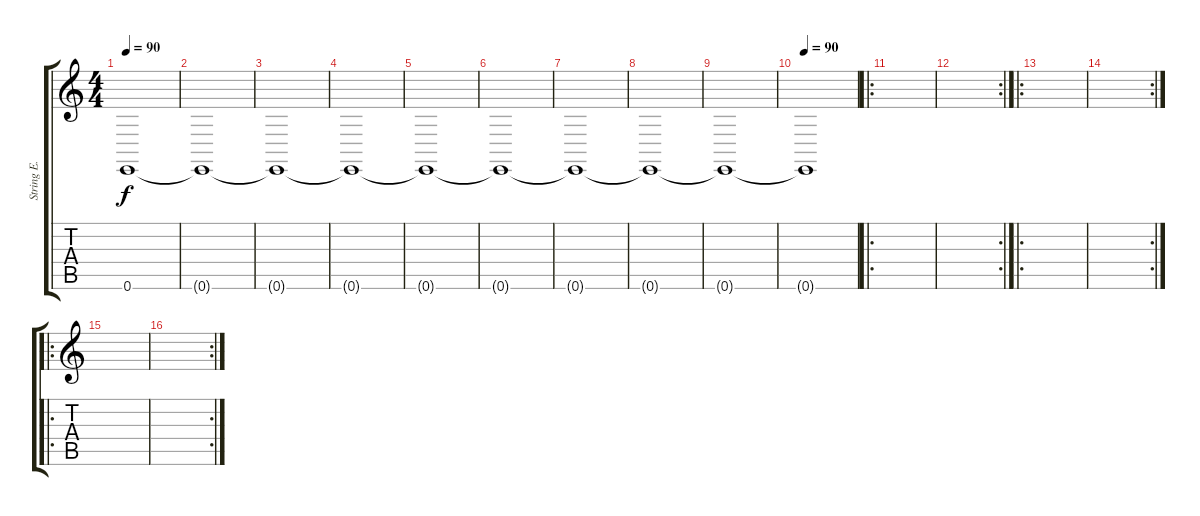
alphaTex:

\track ("String E." "String E.") {instrument stringensemble1}
\staff {score tabs}
\tuning (E4 B3 G3 D3 A2 E2) {hide}
\ts (4 4)
\tempo 90
\clef g2
\ks c
0.6{t}.1{dy f} |
0.6{t}.1 |
0.6{t}.1 |
0.6{t}.1 |
0.6{t}.1 |
0.6{t}.1 |
0.6{t}.1 |
0.6{t}.1 |
0.6{t}.1 |
\tempo 90
0.6{t}.1 |
\ro
|
\rc 2
|
\ro
|
\rc 2
|
\ro
|
\rc 2
